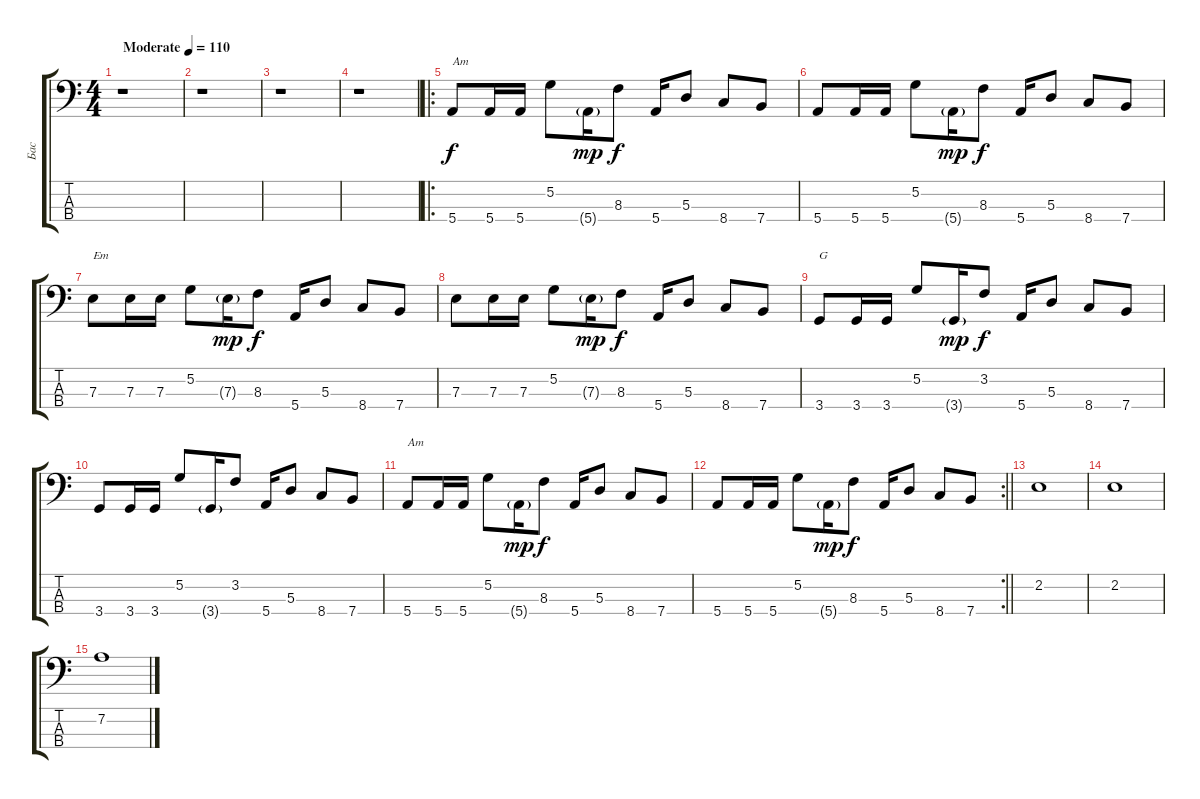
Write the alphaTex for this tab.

\track ("Бас" "Бас") {instrument electricbassfinger}
\staff {score tabs}
\tuning (G2 D2 A1 E1) {hide}
\ts (4 4)
\tempo (110 "Moderate")
\clef f4
\ks c
r.1{dy f instrument electricbassfinger} |
r.1 |
r.1 |
r.1 |
\ro
5.4.8{txt "Am"} 5.4.16 5.4.16 5.2.8 5.4{g}.16{dy mp} 8.3.8{dy f} 5.4.16 5.3.8 8.4.8 7.4.8 |
5.4.8 5.4.16 5.4.16 5.2.8 5.4{g}.16{dy mp} 8.3.8{dy f} 5.4.16 5.3.8 8.4.8 7.4.8 |
7.3.8{txt "Em"} 7.3.16 7.3.16 5.2.8 7.3{g}.16{dy mp} 8.3.8{dy f} 5.4.16 5.3.8 8.4.8 7.4.8 |
7.3.8 7.3.16 7.3.16 5.2.8 7.3{g}.16{dy mp} 8.3.8{dy f} 5.4.16 5.3.8 8.4.8 7.4.8 |
3.4.8{txt "G"} 3.4.16 3.4.16 5.2.8 3.4{g}.16{dy mp} 3.2.8{dy f} 5.4.16 5.3.8 8.4.8 7.4.8 |
3.4.8 3.4.16 3.4.16 5.2.8 3.4{g}.16 3.2.8 5.4.16 5.3.8 8.4.8 7.4.8 |
5.4.8{txt "Am"} 5.4.16 5.4.16 5.2.8 5.4{g}.16{dy mp} 8.3.8{dy f} 5.4.16 5.3.8 8.4.8 7.4.8 |
\rc 2
\barLineRight lightlight
5.4.8 5.4.16 5.4.16 5.2.8 5.4{g}.16{dy mp} 8.3.8{dy f} 5.4.16 5.3.8 8.4.8 7.4.8 |
2.2.1 |
2.2.1 |
7.2.1
